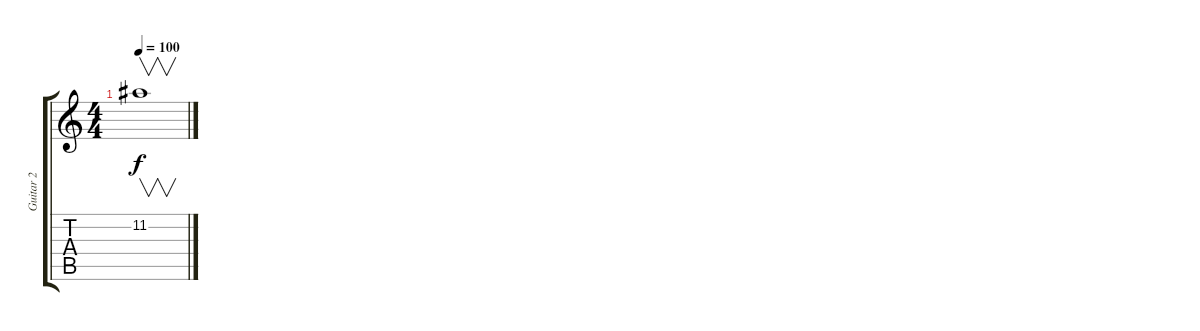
\track ("Guitar 2" "Guitar 2") {instrument distortionguitar}
\staff {score tabs}
\tuning (E4 B3 G3 D3 A2 E2) {hide}
\ts (4 4)
\tempo 100
\clef g2
\ks c
11.2.1{v dy f}
